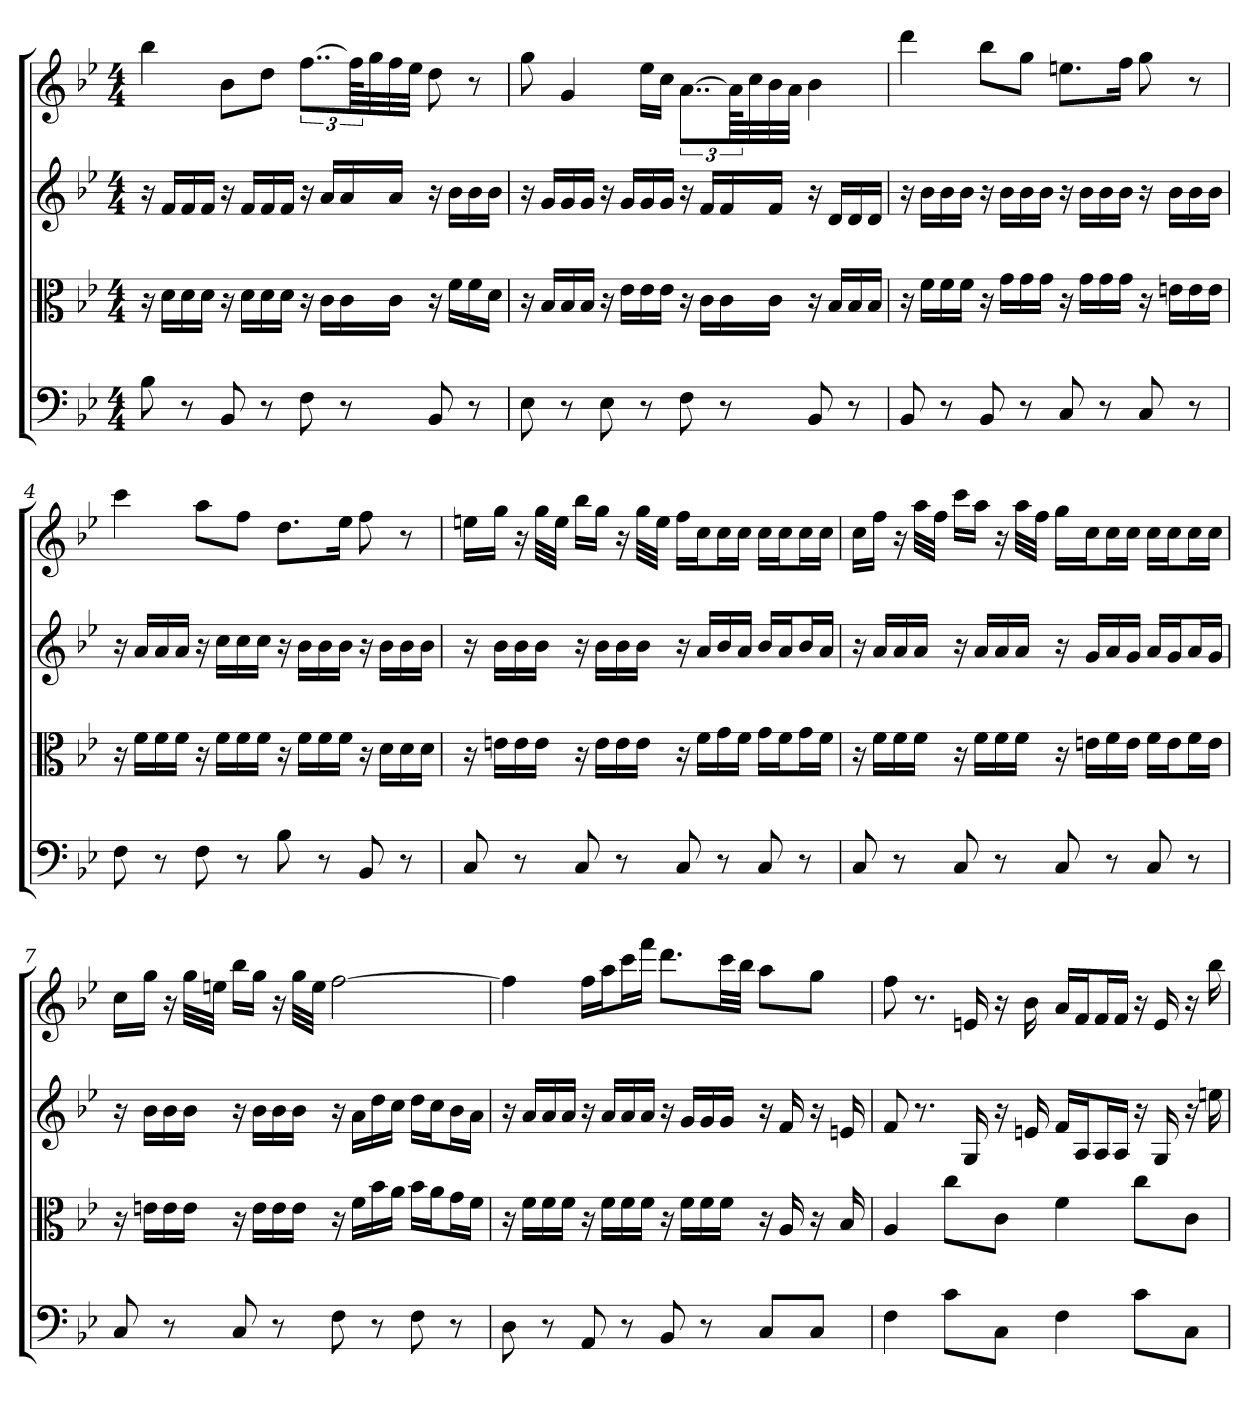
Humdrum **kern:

**kern	**kern	**kern	**kern
*part4	*part3	*part2	*part1
*staff4	*staff3	*staff2	*staff1
*clefF4	*clefC3	*	*
*k[b-e-]	*k[b-e-]	*k[b-e-]	*k[b-e-]
*B-:	*B-:	*B-:	*B-:
*M4/4	*M4/4	*M4/4	*M4/4
=	=	=	=
8B-	16r	16r	4bb-
.	16d\LL	16fLL	.
8r	16d\	16f	.
.	16d\JJ	16fJJ	.
8BB-	16r	16r	8b-L
.	16d\LL	16fLL	.
8r	16d\	16f	8ddJ
.	16d\JJ	16fJJ	.
8F	16r	16r	[12..ffL
.	16c\LL	16aLL	.
8r	16c\	16a	.
.	.	.	96ffKLL]
.	.	.	32gg
.	16c\JJ	16aJJ	32ff
.	.	.	32ee-JJJ
8BB-	16r	16r	8dd
.	16f\LL	16b-LL	.
8r	16f\	16b-	8r
.	16d\JJ	16b-JJ	.
=2	=2	=2	=2
8E-	16r	16r	8gg
.	16B-/LL	16gLL	.
8r	16B-/	16g	4g
.	16B-/JJ	16gJJ	.
8E-	16r	16r	.
.	16e-\LL	16gLL	.
8r	16e-\	16g	16ee-LL
.	16e-\JJ	16gJJ	16ccJJ
8F	16r	16r	[12..aL
.	16c\LL	16fLL	.
8r	16c\	16f	.
.	.	.	96aKLL]
.	.	.	32cc
.	16c\JJ	16fJJ	32b-
.	.	.	32aJJJ
8BB-	16r	16r	4b-
.	16B-/LL	16dLL	.
8r	16B-/	16d	.
.	16B-/JJ	16dJJ	.
=3	=3	=3	=3
8BB-	16r	16r	4ddd
.	16f\LL	16b-LL	.
8r	16f\	16b-	.
.	16f\JJ	16b-JJ	.
8BB-	16r	16r	8bb-L
.	16g\LL	16b-LL	.
8r	16g\	16b-	8ggJ
.	16g\JJ	16b-JJ	.
8C	16r	16r	8.eenL
.	16g\LL	16b-LL	.
8r	16g\	16b-	.
.	16g\JJ	16b-JJ	16ffJk
8C	16r	16r	8gg
.	16en\LL	16b-LL	.
8r	16e\	16b-	8r
.	16e\JJ	16b-JJ	.
=4	=4	=4	=4
8F	16r	16r	4ccc
.	16f\LL	16aLL	.
8r	16f\	16a	.
.	16f\JJ	16aJJ	.
8F	16r	16r	8aaL
.	16f\LL	16ccLL	.
8r	16f\	16cc	8ffJ
.	16f\JJ	16ccJJ	.
8B-	16r	16r	8.ddL
.	16f\LL	16b-LL	.
8r	16f\	16b-	.
.	16f\JJ	16b-JJ	16ee-Jk
8BB-	16r	16r	8ff
.	16d\LL	16b-LL	.
8r	16d\	16b-	8r
.	16d\JJ	16b-JJ	.
=5	=5	=5	=5
8C	16r	16r	16eenLL
.	16en\LL	16b-LL	16ggJJ
8r	16e\	16b-	16r
.	16e\JJ	16b-JJ	32ggLLL
.	.	.	32eeJJJ
8C	16r	16r	16bb-LL
.	16e\LL	16b-LL	16ggJJ
8r	16e\	16b-	16r
.	16e\JJ	16b-JJ	32ggLLL
.	.	.	32eeJJJ
8C	16r	16r	16ffLL
.	16f\LL	16aLL	16ccJ
8r	16g\	16b-	16ccL
.	16f\JJ	16aJJ	16ccJJ
8C	16g\LL	16b-LL	16ccLL
.	16f\J	16aJ	16ccJ
8r	16g\L	16b-L	16ccL
.	16f\JJ	16aJJ	16ccJJ
=6	=6	=6	=6
8C	16r	16r	16ccLL
.	16f\LL	16aLL	16ffJJ
8r	16f\	16a	16r
.	16f\JJ	16aJJ	32aaLLL
.	.	.	32ffJJJ
8C	16r	16r	16cccLL
.	16f\LL	16aLL	16aaJJ
8r	16f\	16a	16r
.	16f\JJ	16aJJ	32aaLLL
.	.	.	32ffJJJ
8C	16r	16r	16ggLL
.	16en\LL	16gLL	16ccJ
8r	16f\	16a	16ccL
.	16e\JJ	16gJJ	16ccJJ
8C	16f\LL	16aLL	16ccLL
.	16e\J	16gJ	16ccJ
8r	16f\L	16aL	16ccL
.	16e\JJ	16gJJ	16ccJJ
=7	=7	=7	=7
8C	16r	16r	16ccLL
.	16en\LL	16b-LL	16ggJJ
8r	16e\	16b-	16r
.	16e\JJ	16b-JJ	32ggLLL
.	.	.	32eenJJJ
8C	16r	16r	16bb-LL
.	16e\LL	16b-LL	16ggJJ
8r	16e\	16b-	16r
.	16e\JJ	16b-JJ	32ggLLL
.	.	.	32eeJJJ
8F	16r	16r	[2ff
.	16f\LL	16aLL	.
8r	16b-\	16dd	.
.	16a\JJ	16ccJJ	.
8F	16b-\LL	16ddLL	.
.	16a\J	16ccJ	.
8r	16g\L	16b-L	.
.	16f\JJ	16aJJ	.
=8	=8	=8	=8
8D	16r	16r	4ff]
.	16f\LL	16aLL	.
8r	16f\	16a	.
.	16f\JJ	16aJJ	.
8AA	16r	16r	16ffLL
.	16f\LL	16aLL	16aaJ
8r	16f\	16a	16cccL
.	16f\JJ	16aJJ	16fffJJ
8BB-	16r	16r	8.dddL
.	16f\LL	16gLL	.
8r	16f\	16g	.
.	16f\JJ	16gJJ	32cccLL
.	.	.	32bb-JJJ
8C/L	16r	16r	8aaL
.	16A	16f	.
8C/J	16r	16r	8ggJ
.	16B-	16en	.
=9	=9	=9	=9
4F	4A	8f	8ff
.	.	8.r	8.r
8c\L	8cc\L	.	.
.	.	16G	16en
8C\J	8c\J	16r	16r
.	.	16en	16b-
4F	4f	16fLL	16aLL
.	.	16AJ	16fJ
.	.	16AL	16fL
.	.	16AJJ	16fJJ
8c\L	8cc\L	16r	16r
.	.	16G	16e
8C\J	8c\J	16r	16r
.	.	16een	16bb-
=	=	=	=
*-	*-	*-	*-
